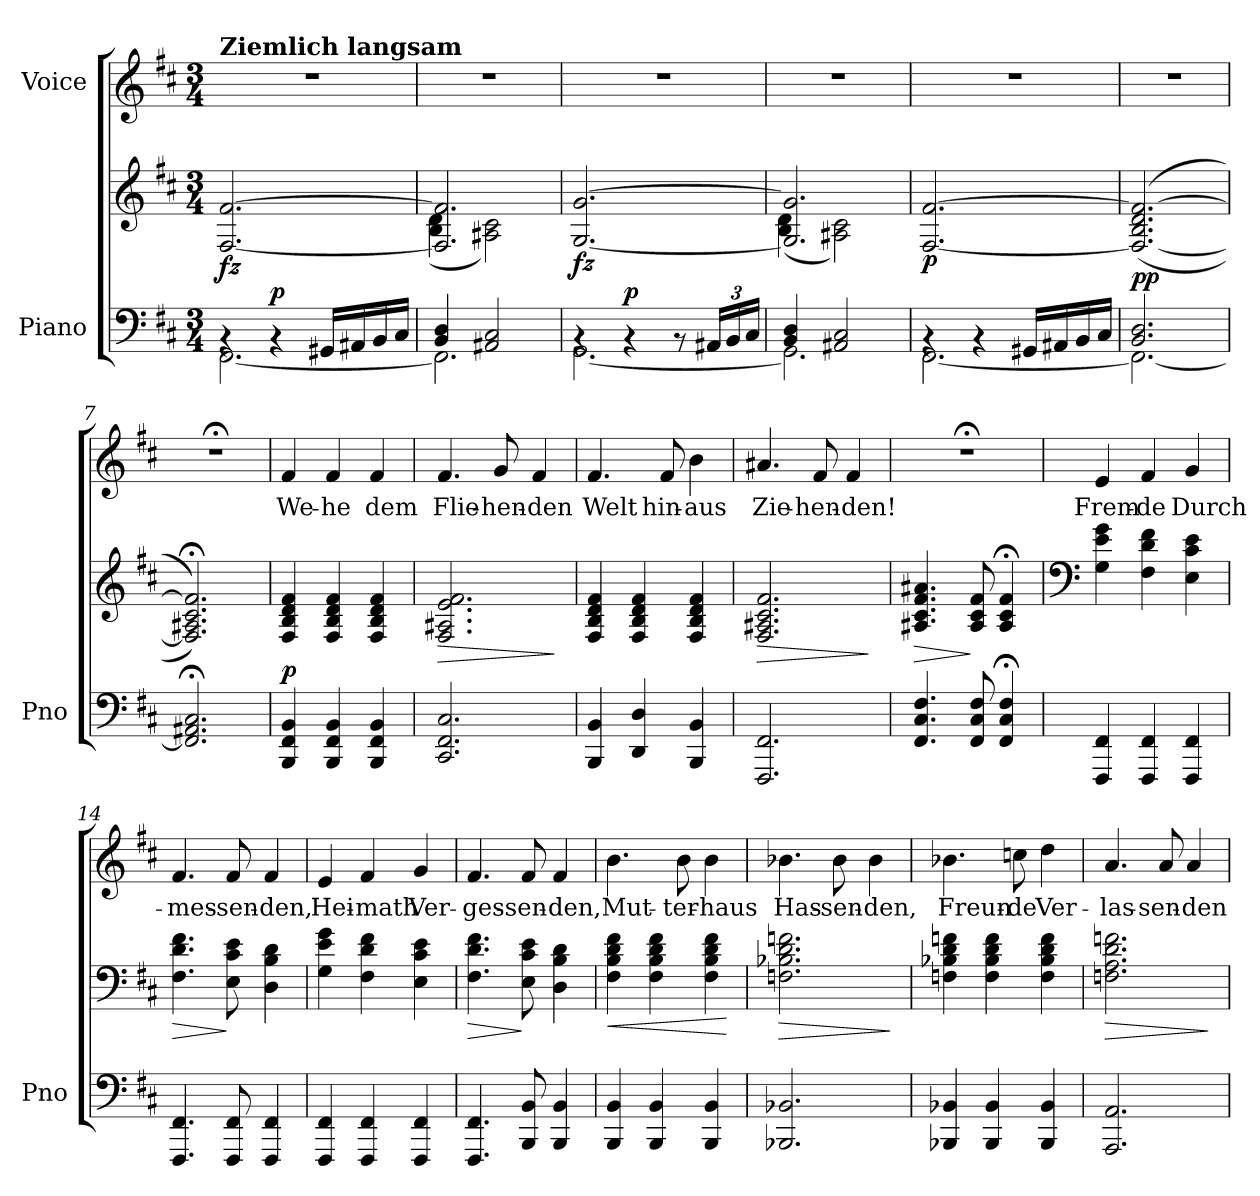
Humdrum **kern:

**kern	**kern	**dynam	**kern	**text
*part2	*part2	*part2	*part1	*part1
*staff3	*staff2	*staff2/3	*staff1	*staff1
*I"Piano	*	*	*I"Voice	*
*I'Pno	*	*	*	*
*clefF4	*clefG2	*	*clefG2	*
*k[f#c#]	*k[f#c#]	*	*k[f#c#]	*
*M3/4	*M3/4	*	*M3/4	*
=1	=1	=1	=1	=1
*^	*	*	*	*
!	!	!	!	!LO:TX:a:B:t=Ziemlich langsam	!
!	!	!	!LO:DY:b	!	!
4rBB	[2.FF#\	[2.F#/ [2.f#/	fz	2.r	.
!	!	!	!LO:DY:a=2	!	!
4rBB	.	.	p	.	.
16GG#X/LL	.	.	.	.	.
16AA#X/	.	.	.	.	.
16BB/	.	.	.	.	.
16C#/JJ	.	.	.	.	.
=2	=2	=2	=2	=2	=2
*	*	*^	*	*	*
4BB/ 4D/	2.FF#\]	2.F#/] 2.f#/]	(<4B\ 4d\	.	2.r	.
2AA#X/ 2C#/	.	.	2A#X\ 2c#\)	.	.	.
=3	=3	=3	=3	=3	=3	=3
!	!	!	!	!LO:DY:b	!	!
*	*	*v	*v	*	*	*
4rBB	[2.GG\	[2.G/ [2.g/	fz	2.r	.
!	!	!	!LO:DY:a=2	!	!
4rBB	.	.	p	.	.
8rBB	.	.	.	.	.
*Xbrackettup	*	*	*	*	*
24AA#X/LL	.	.	.	.	.
24BB/	.	.	.	.	.
24C#/JJ	.	.	.	.	.
=4	=4	=4	=4	=4	=4
*	*	*^	*	*	*
4BB/ 4D/	2.GG\]	2.G/] 2.g/]	(<4B\ 4d\	.	2.r	.
2AA#X/ 2C#/	.	.	2A#X\ 2c#\)	.	.	.
=5	=5	=5	=5	=5	=5	=5
!	!	!	!	!LO:DY:b	!	!
*	*	*v	*v	*	*	*
4rBB	[2.FF#\	[2.F#/ [2.f#/	p	2.r	.
4rBB	.	.	.	.	.
16GG#X/LL	.	.	.	.	.
16AA#X/	.	.	.	.	.
16BB/	.	.	.	.	.
16C#/JJ	.	.	.	.	.
=6	=6	=6	=6	=6	=6
!	!	!	!LO:DY:b	!	!
2.BB/ 2.D/	2.FF#\_	(>(>2.F#/_ 2.B/ 2.d/ 2.f#/_	pp	2.r	.
*v	*v	*	*	*	*
=7	=7	=7	=7	=7
2.FF#/];< 2.AA#X/;< 2.C#/;<	2.F#/];< 2.A#X/;< 2.c#/;< 2.f#/];<))	.	2.r;<	.
!!LO:LB:g=z
=8	=8	=8	=8	=8
!	!	!LO:DY:a=2	!	!LO:LY:b
4BBB/ 4FF#/ 4BB/	4F#/ 4B/ 4d/ 4f#/	p	4f#/	We-
!	!	!	!	!LO:LY:b
4BBB/ 4FF#/ 4BB/	4F#/ 4B/ 4d/ 4f#/	.	4f#/	-he
!	!	!	!	!LO:LY:b
4BBB/ 4FF#/ 4BB/	4F#/ 4B/ 4d/ 4f#/	.	4f#/	dem
=9	=9	=9	=9	=9
!	!	!LO:HP:b	!	!LO:LY:b
2.CC#/ 2.FF#/ 2.C#/	2.F#/ 2.A#X/ 2.e/ 2.f#/	>	4.f#/	Flie-
!	!	!	!	!LO:LY:b
.	.	.	8g/	-hen-
!	!	!	!	!LO:LY:b
.	.	.	4f#/	-den
.	.	]	.	.
=10	=10	=10	=10	=10
!	!	!	!	!LO:LY:b
4BBB/ 4BB/	4F#/ 4B/ 4d/ 4f#/	.	4.f#/	Welt
4DD/ 4D/	4F#/ 4B/ 4d/ 4f#/	.	.	.
!	!	!	!	!LO:LY:b
.	.	.	8f#/	hin-
!	!	!	!	!LO:LY:b
4BBB/ 4BB/	4F#/ 4B/ 4d/ 4f#/	.	4b\	-aus
=11	=11	=11	=11	=11
!	!	!LO:HP:b	!	!LO:LY:b
2.FFF#/ 2.FF#/	2.F#/ 2.A#X/ 2.c#/ 2.f#/	>	4.a#X/	Zie-
!	!	!	!	!LO:LY:b
.	.	.	8f#/	-hen-
!	!	!	!	!LO:LY:b
.	.	.	4f#/	-den!
.	.	]	.	.
=12	=12	=12	=12	=12
!	!	!LO:HP:b	!	!
4.FF#/ 4.C#/ 4.F#/	4.A#X/ 4.c#/ 4.f#/ 4.a#X/	>	2.r;<	.
8FF#/ 8C#/ 8F#/	8A#/ 8c#/ 8f#/	]	.	.
4FF#/; 4C#/; 4F#/;	4A#/;< 4c#/;< 4f#/;<	.	.	.
=13	=13	=13	=13	=13
*	*clefF4	*	*	*
!	!	!	!	!LO:LY:b
4FFF#/ 4FF#/	4G\ 4e\ 4g\	.	4e/	Frem-
!	!	!	!	!LO:LY:b
4FFF#/ 4FF#/	4F#\ 4d\ 4f#\	.	4f#/	-de
!	!	!	!	!LO:LY:b
4FFF#/ 4FF#/	4E\ 4c#\ 4e\	.	4g/	Durch-
=14	=14	=14	=14	=14
!	!	!LO:HP:b	!	!LO:LY:b
4.FFF#/ 4.FF#/	4.F#\ 4.d\ 4.f#\	>	4.f#/	-mes-
!	!	!	!	!LO:LY:b
8FFF#/ 8FF#/	8E\ 8c#\ 8e\	]	8f#/	-sen-
!	!	!	!	!LO:LY:b
4FFF#/ 4FF#/	4D\ 4B\ 4d\	.	4f#/	-den,
=15	=15	=15	=15	=15
!	!	!	!	!LO:LY:b
4FFF#/ 4FF#/	4G\ 4e\ 4g\	.	4e/	Hei-
!	!	!	!	!LO:LY:b
4FFF#/ 4FF#/	4F#\ 4d\ 4f#\	.	4f#/	-math
!	!	!	!	!LO:LY:b
4FFF#/ 4FF#/	4E\ 4c#\ 4e\	.	4g/	Ver-
!!LO:LB:g=z
=16	=16	=16	=16	=16
!	!	!LO:HP:b	!	!LO:LY:b
4.FFF#/ 4.FF#/	4.F#\ 4.d\ 4.f#\	>	4.f#/	-ges-
!	!	!	!	!LO:LY:b
8BBB/ 8BB/	8E\ 8c#\ 8e\	]	8f#/	-sen-
!	!	!	!	!LO:LY:b
4BBB/ 4BB/	4D\ 4B\ 4d\	.	4f#/	-den,
=17	=17	=17	=17	=17
!	!	!LO:HP:b	!	!LO:LY:b
4BBB/ 4BB/	4F#\ 4B\ 4d\ 4f#\	<	4.b\	Mut-
4BBB/ 4BB/	4F#\ 4B\ 4d\ 4f#\	.	.	.
!	!	!	!	!LO:LY:b
.	.	.	8b\	-ter-
!	!	!	!	!LO:LY:b
4BBB/ 4BB/	4F#\ 4B\ 4d\ 4f#\	.	4b\	-haus
.	.	[	.	.
=18	=18	=18	=18	=18
!	!	!LO:HP:b	!	!LO:LY:b
2.BBB-X/ 2.BB-X/	2.Fn\ 2.B-X\ 2.d\ 2.fn\	>	4.b-X\	Has-
!	!	!	!	!LO:LY:b
.	.	.	8b-\	-sen-
!	!	!	!	!LO:LY:b
.	.	.	4b-\	-den,
.	.	]	.	.
=19	=19	=19	=19	=19
!	!	!	!	!LO:LY:b
4BBB-X/ 4BB-X/	4Fn\ 4B-X\ 4d\ 4fn\	.	4.b-X\	Freun-
4BBB-/ 4BB-/	4F\ 4B-\ 4d\ 4f\	.	.	.
!	!	!	!	!LO:LY:b
.	.	.	8ccn\	-de
!	!	!	!	!LO:LY:b
4BBB-/ 4BB-/	4F\ 4B-\ 4d\ 4f\	.	4dd\	Ver-
=20	=20	=20	=20	=20
!	!	!LO:HP:b	!	!LO:LY:b
2.AAA/ 2.AA/	2.Fn\ 2.A\ 2.d\ 2.fn\	>	4.a/	-las-
!	!	!	!	!LO:LY:b
.	.	.	8a/	-sen-
!	!	!	!	!LO:LY:b
.	.	.	4a/	-den
.	.	]	.	.
=	=	=	=	=
*-	*-	*-	*-	*-
